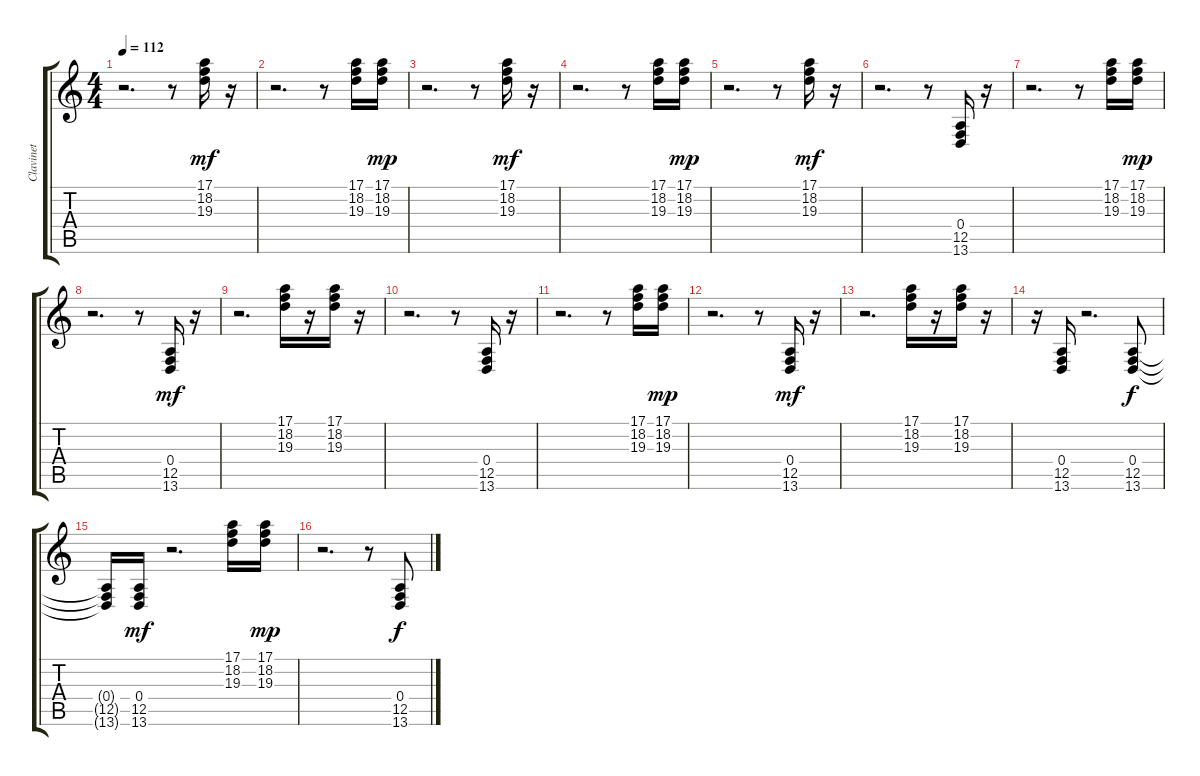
\track ("Clavinet" "Clavinet") {instrument clavinet}
\staff {score tabs}
\tuning (E4 B3 G3 D3 A2 E2) {hide}
\ts (4 4)
\tempo 112
\clef g2
\ks c
r.2{d dy mp} r.8 (17.1 18.2 19.3).16{dy mf} r.16 |
r.2{d} r.8 (17.1 18.2 19.3).16 (17.1 18.2 19.3).16{dy mp} |
r.2{d} r.8 (17.1 18.2 19.3).16{dy mf} r.16 |
r.2{d} r.8 (17.1 18.2 19.3).16 (17.1 18.2 19.3).16{dy mp} |
r.2{d} r.8 (17.1 18.2 19.3).16{dy mf} r.16 |
r.2{d} r.8 (0.4 12.5 13.6).16 r.16 |
r.2{d} r.8 (17.1 18.2 19.3).16 (17.1 18.2 19.3).16{dy mp} |
r.2{d} r.8 (0.4 12.5 13.6).16{dy mf} r.16 |
r.2{d} (17.1 18.2 19.3).16 r.16 (17.1 18.2 19.3).16 r.16 |
r.2{d} r.8 (0.4 12.5 13.6).16 r.16 |
r.2{d} r.8 (17.1 18.2 19.3).16 (17.1 18.2 19.3).16{dy mp} |
r.2{d} r.8 (0.4 12.5 13.6).16{dy mf} r.16 |
r.2{d} (17.1 18.2 19.3).16 r.16 (17.1 18.2 19.3).16 r.16 |
r.16 (0.4 12.5 13.6).16 r.2{d} (0.4 12.5 13.6).8{dy f} |
(0.4{t} 12.5{t} 13.6{t}).16 (0.4 12.5 13.6).16{dy mf} r.2{d} (17.1 18.2 19.3).16 (17.1 18.2 19.3).16{dy mp} |
r.2{d} r.8 (0.4 12.5 13.6).8{dy f}
